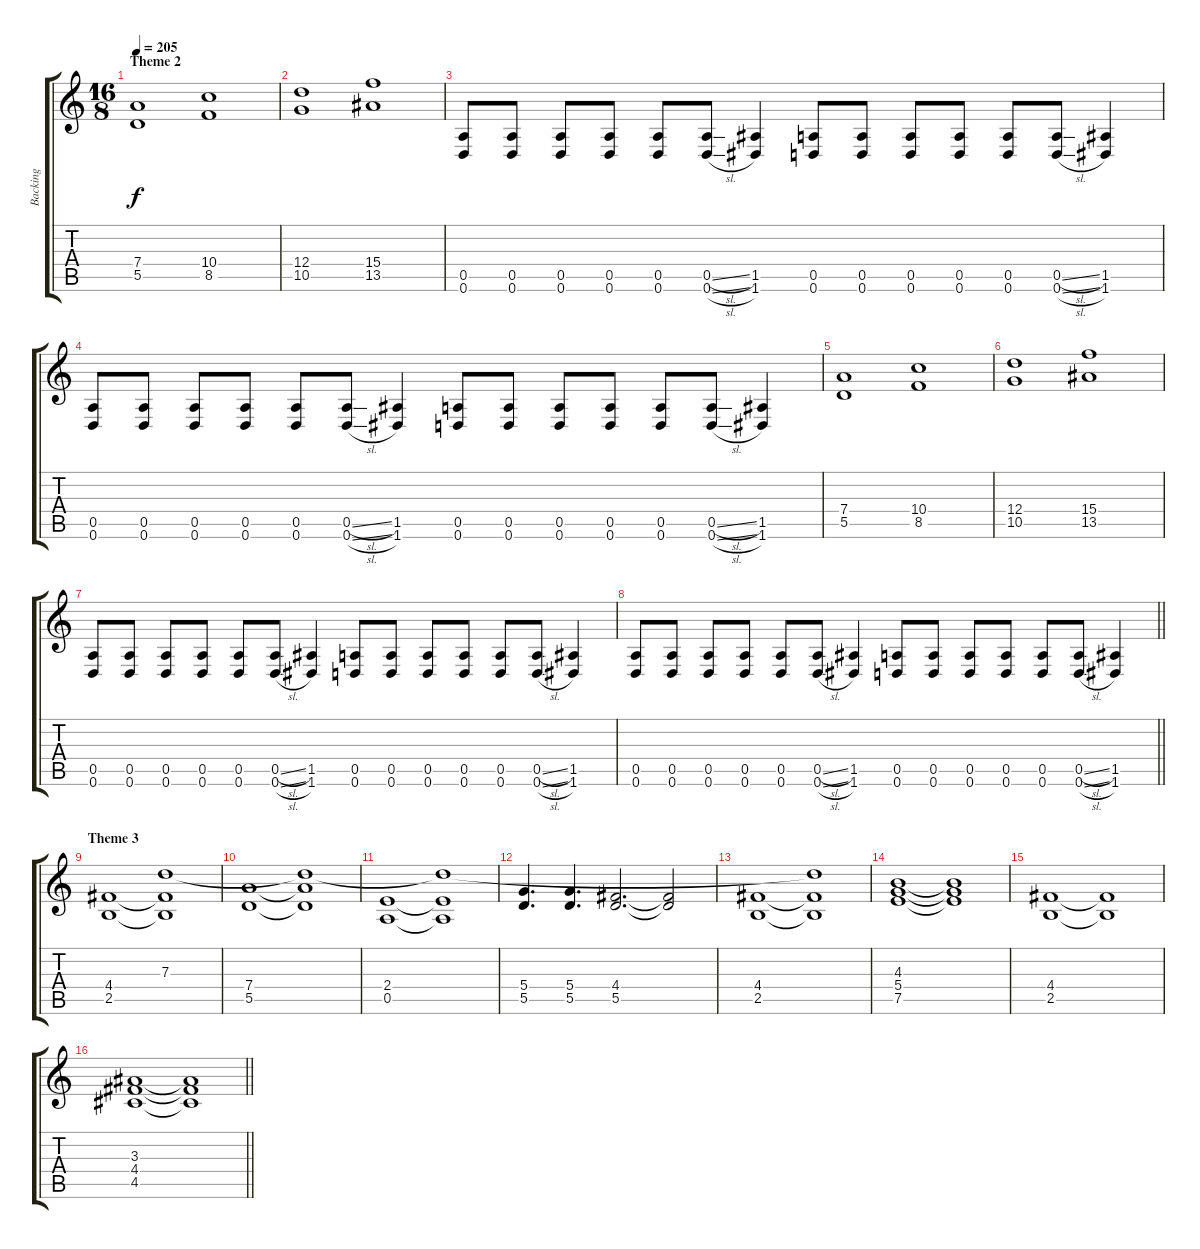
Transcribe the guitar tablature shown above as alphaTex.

\track ("Backing" "Backing") {instrument distortionguitar}
\staff {score tabs}
\tuning (E4 B3 G3 D3 A2 D2) {hide}
\ts (16 8)
\section ("" "Theme 2")
\tempo 205
\clef g2
\ks c
(7.4 5.5).1{dy f} (10.4 8.5).1 |
(12.4 10.5).1 (15.4 13.5).1 |
(0.5 0.6).8 (0.5 0.6).8 (0.5 0.6).8 (0.5 0.6).8 (0.5 0.6).8 (0.5{sl} 0.6{sl}).8 (1.5 1.6).4 (0.5 0.6).8 (0.5 0.6).8 (0.5 0.6).8 (0.5 0.6).8 (0.5 0.6).8 (0.5{sl} 0.6{sl}).8 (1.5 1.6).4 |
(0.5 0.6).8 (0.5 0.6).8 (0.5 0.6).8 (0.5 0.6).8 (0.5 0.6).8 (0.5{sl} 0.6{sl}).8 (1.5 1.6).4 (0.5 0.6).8 (0.5 0.6).8 (0.5 0.6).8 (0.5 0.6).8 (0.5 0.6).8 (0.5{sl} 0.6{sl}).8 (1.5 1.6).4 |
(7.4 5.5).1 (10.4 8.5).1 |
(12.4 10.5).1 (15.4 13.5).1 |
(0.5 0.6).8 (0.5 0.6).8 (0.5 0.6).8 (0.5 0.6).8 (0.5 0.6).8 (0.5{sl} 0.6{sl}).8 (1.5 1.6).4 (0.5 0.6).8 (0.5 0.6).8 (0.5 0.6).8 (0.5 0.6).8 (0.5 0.6).8 (0.5{sl} 0.6{sl}).8 (1.5 1.6).4 |
\barLineRight lightlight
(0.5 0.6).8 (0.5 0.6).8 (0.5 0.6).8 (0.5 0.6).8 (0.5 0.6).8 (0.5{sl} 0.6{sl}).8 (1.5 1.6).4 (0.5 0.6).8 (0.5 0.6).8 (0.5 0.6).8 (0.5 0.6).8 (0.5 0.6).8 (0.5{sl} 0.6{sl}).8 (1.5 1.6).4 |
\section ("" "Theme 3")
(4.4 2.5).1 (7.3 4.4{t} 2.5{t}).1 |
(7.4 5.5).1 (7.3{t} 7.4{t} 5.5{t}).1 |
(2.4 0.5).1 (7.3{t} 2.4{t} 0.5{t}).1 |
(5.4 5.5).4{d} (5.4 5.5).4{d} (4.4 5.5).2{d} (4.4{t} 5.5{t}).2 |
(4.4 2.5).1 (7.3{t} 4.4{t} 2.5{t}).1 |
(4.3 5.4 7.5).1 (4.3{t} 5.4{t} 7.5{t}).1 |
(4.4 2.5).1 (4.4{t} 2.5{t}).1 |
\barLineRight lightlight
(3.3 4.4 4.5).1 (3.3{t} 4.4{t} 4.5{t}).1
